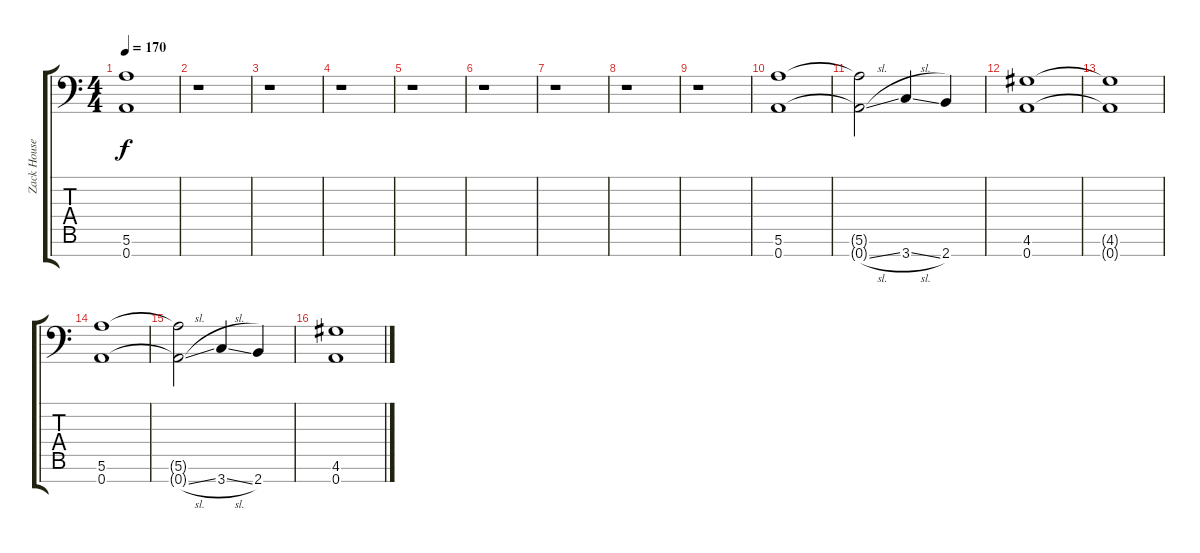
\track ("Zack Householder" "Zack House") {instrument distortionguitar}
\staff {score tabs}
\tuning (E4 B3 G3 D3 A2 E2 A1) {hide}
\ts (4 4)
\tempo 170
\clef f4
\ks c
(5.6 0.7).1{dy f} |
r.1 |
r.1 |
r.1 |
r.1 |
r.1 |
r.1 |
r.1 |
r.1 |
(5.6 0.7).1 |
(5.6{t} 0.7{sl t}).2 3.7{sl}.4 2.7.4 |
(4.6 0.7).1 |
(4.6{t} 0.7{t}).1 |
(5.6 0.7).1 |
(5.6{t} 0.7{sl t}).2 3.7{sl}.4 2.7.4 |
(4.6 0.7).1
